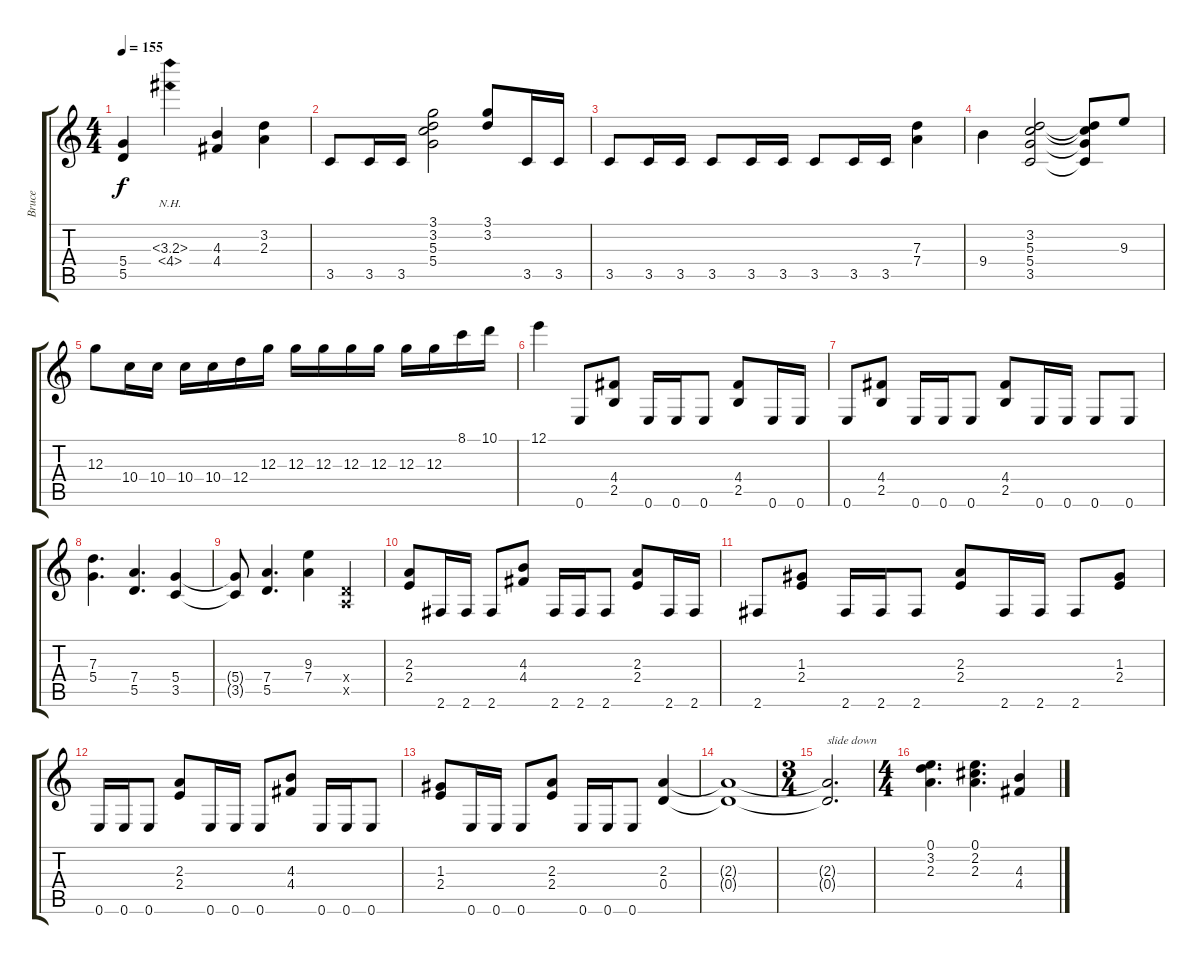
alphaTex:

\track ("Bruce" "Bruce") {instrument acousticguitarsteel}
\staff {score tabs}
\tuning (E4 B3 G3 D3 A2 E2) {hide}
\ts (4 4)
\tempo 155
\clef g2
\ks c
(5.4 5.5).4{dy f} (3.3{nh} 4.4{nh}).4 (4.3 4.4).4 (3.2 2.3).4 |
3.5.8 3.5.16 3.5.16 (3.1 3.2 5.3 5.4).2 (3.1 3.2).8 3.5.16 3.5.16 |
3.5.8 3.5.16 3.5.16 3.5.8 3.5.16 3.5.16 3.5.8 3.5.16 3.5.16 (7.3 7.4).4 |
9.4.4 (3.2 5.3 5.4 3.5).2 (3.2{t} 5.3{t} 5.4{t} 3.5{t}).8 9.3.8 |
12.3.8 10.4.16 10.4.16 10.4.16 10.4.16 12.4.16 12.3.16 12.3.16 12.3.16 12.3.16 12.3.16 12.3.16 12.3.16 8.1.16 10.1.16 |
12.1.4 0.6.8 (4.4 2.5).8 0.6.16 0.6.16 0.6.8 (4.4 2.5).8 0.6.16 0.6.16 |
0.6.8 (4.4 2.5).8 0.6.16 0.6.16 0.6.8 (4.4 2.5).8 0.6.16 0.6.16 0.6.8 0.6.8 |
(7.3 5.4).4{d} (7.4 5.5).4{d} (5.4 3.5).4 |
(5.4{t} 3.5{t}).8 (7.4 5.5).4{d} (9.3 7.4).4 (0.4{x} 0.5{x}).4 |
(2.3 2.4).8 2.6.16 2.6.16 2.6.8 (4.3 4.4).8 2.6.16 2.6.16 2.6.8 (2.3 2.4).8 2.6.16 2.6.16 |
2.6.8 (1.3 2.4).8 2.6.16 2.6.16 2.6.8 (2.3 2.4).8 2.6.16 2.6.16 2.6.8 (1.3 2.4).8 |
0.6.16 0.6.16 0.6.8 (2.3 2.4).8 0.6.16 0.6.16 0.6.8 (4.3 4.4).8 0.6.16 0.6.16 0.6.8 |
(1.3 2.4).8 0.6.16 0.6.16 0.6.8 (2.3 2.4).8 0.6.16 0.6.16 0.6.8 (2.3 0.4).4 |
(2.3{t} 0.4{t}).1 |
\ts (3 4)
(2.3{t} 0.4{t}).2{d txt "slide down"} |
\ts (4 4)
(0.1 3.2 2.3).4{d} (0.1 2.2 2.3).4{d} (4.3 4.4).4
